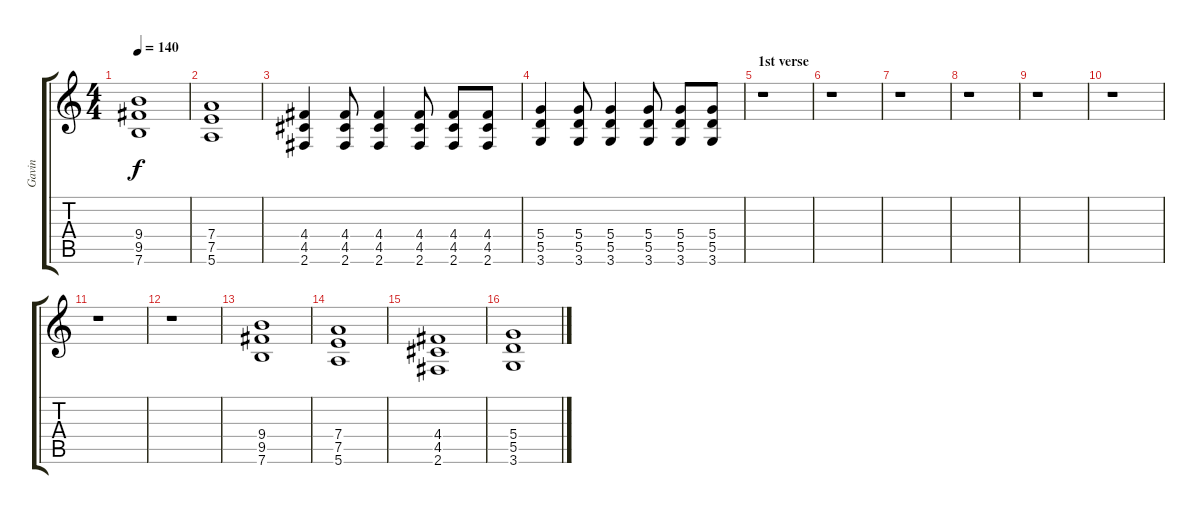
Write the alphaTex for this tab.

\track ("Gavin " "Gavin ") {instrument distortionguitar}
\staff {score tabs}
\tuning (E4 B3 G3 D3 A2 E2) {hide}
\ts (4 4)
\tempo 140
\clef g2
\ks c
(9.4 9.5 7.6).1{dy f} |
(7.4 7.5 5.6).1 |
(4.4 4.5 2.6).4 (4.4 4.5 2.6).8 (4.4 4.5 2.6).4 (4.4 4.5 2.6).8 (4.4 4.5 2.6).8 (4.4 4.5 2.6).8 |
(5.4 5.5 3.6).4 (5.4 5.5 3.6).8 (5.4 5.5 3.6).4 (5.4 5.5 3.6).8 (5.4 5.5 3.6).8 (5.4 5.5 3.6).8 |
\section ("" "1st verse")
r.1 |
r.1 |
r.1 |
r.1 |
r.1 |
r.1 |
r.1 |
r.1 |
(9.4 9.5 7.6).1{volume 7} |
(7.4 7.5 5.6).1 |
(4.4 4.5 2.6).1 |
(5.4 5.5 3.6).1
